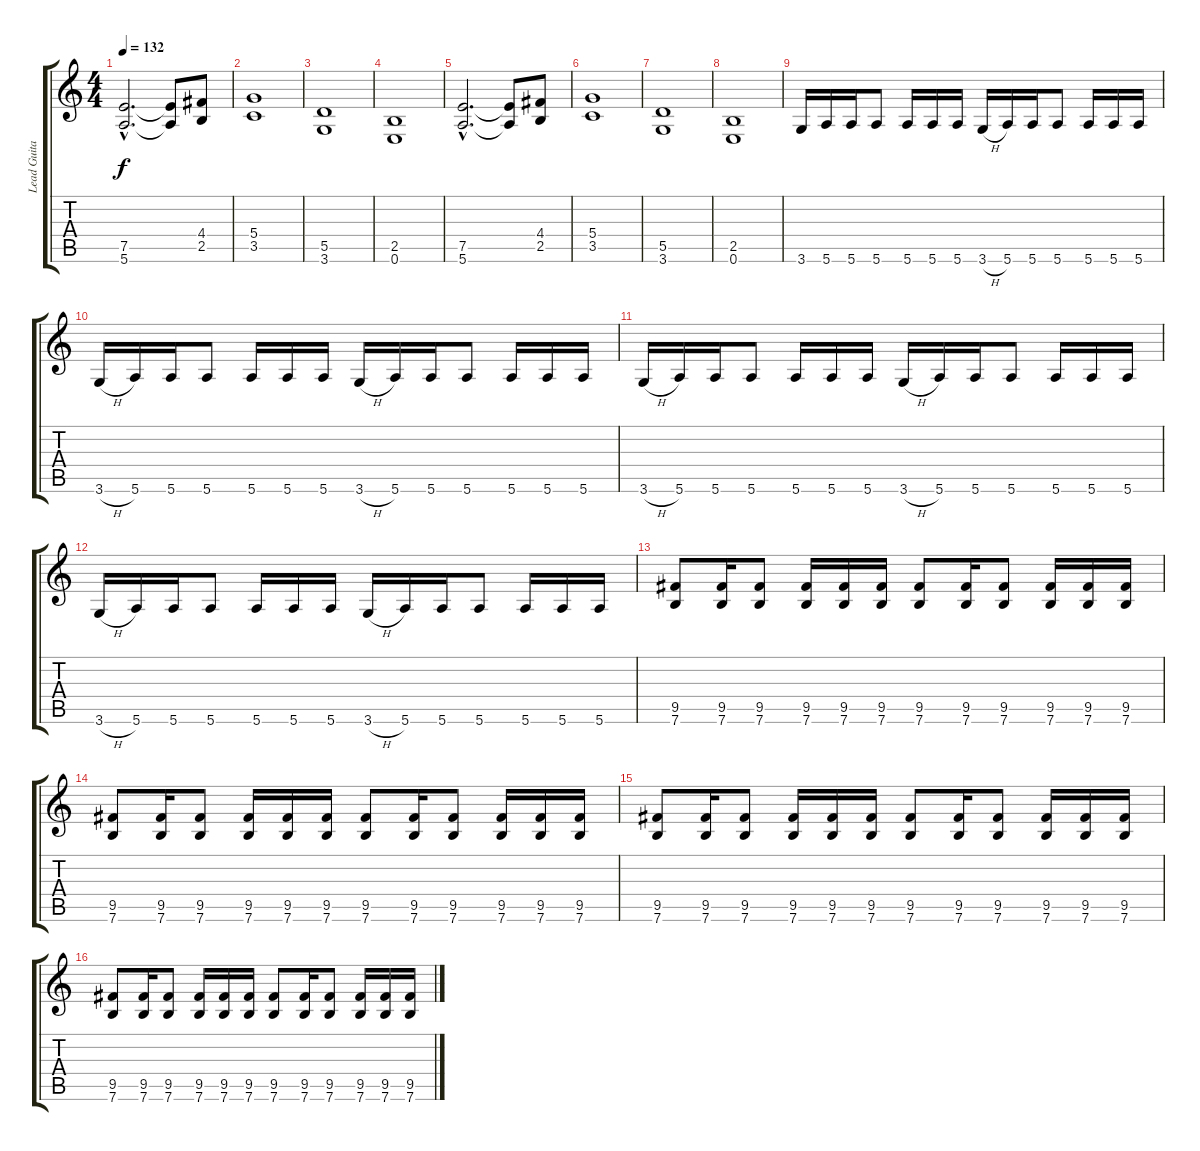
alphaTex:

\track ("Lead Guitar" "Lead Guita") {instrument overdrivenguitar}
\staff {score tabs}
\tuning (E4 B3 G3 D3 A2 E2) {hide}
\ts (4 4)
\tempo 132
\clef g2
\ks c
(7.5{hac} 5.6{hac}).2{d dy f} (7.5{t} 5.6{t}).8 (4.4 2.5).8 |
(5.4 3.5).1 |
(5.5 3.6).1 |
(2.5 0.6).1 |
(7.5{hac} 5.6{hac}).2{d} (7.5{t} 5.6{t}).8 (4.4 2.5).8 |
(5.4 3.5).1 |
(5.5 3.6).1 |
(2.5 0.6).1 |
3.6.16 5.6.16 5.6.16 5.6.8 5.6.16 5.6.16 5.6.16 3.6{h}.16 5.6.16 5.6.16 5.6.8 5.6.16 5.6.16 5.6.16 |
3.6{h}.16 5.6.16 5.6.16 5.6.8 5.6.16 5.6.16 5.6.16 3.6{h}.16 5.6.16 5.6.16 5.6.8 5.6.16 5.6.16 5.6.16 |
3.6{h}.16 5.6.16 5.6.16 5.6.8 5.6.16 5.6.16 5.6.16 3.6{h}.16 5.6.16 5.6.16 5.6.8 5.6.16 5.6.16 5.6.16 |
3.6{h}.16 5.6.16 5.6.16 5.6.8 5.6.16 5.6.16 5.6.16 3.6{h}.16 5.6.16 5.6.16 5.6.8 5.6.16 5.6.16 5.6.16 |
(9.5 7.6).8 (9.5 7.6).16 (9.5 7.6).8 (9.5 7.6).16 (9.5 7.6).16 (9.5 7.6).16 (9.5 7.6).8 (9.5 7.6).16 (9.5 7.6).8 (9.5 7.6).16 (9.5 7.6).16 (9.5 7.6).16 |
(9.5 7.6).8 (9.5 7.6).16 (9.5 7.6).8 (9.5 7.6).16 (9.5 7.6).16 (9.5 7.6).16 (9.5 7.6).8 (9.5 7.6).16 (9.5 7.6).8 (9.5 7.6).16 (9.5 7.6).16 (9.5 7.6).16 |
(9.5 7.6).8 (9.5 7.6).16 (9.5 7.6).8 (9.5 7.6).16 (9.5 7.6).16 (9.5 7.6).16 (9.5 7.6).8 (9.5 7.6).16 (9.5 7.6).8 (9.5 7.6).16 (9.5 7.6).16 (9.5 7.6).16 |
(9.5 7.6).8 (9.5 7.6).16 (9.5 7.6).8 (9.5 7.6).16 (9.5 7.6).16 (9.5 7.6).16 (9.5 7.6).8 (9.5 7.6).16 (9.5 7.6).8 (9.5 7.6).16 (9.5 7.6).16 (9.5 7.6).16
